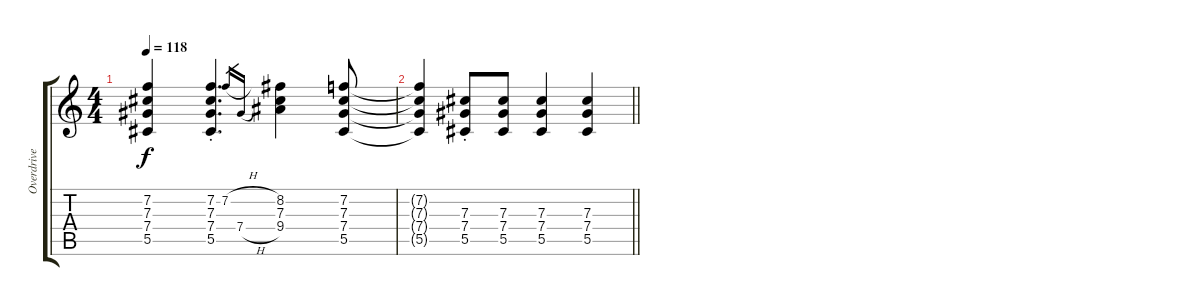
\track ("Overdrive Rhythm" "Overdrive ") {instrument overdrivenguitar}
\staff {score tabs}
\tuning (Eb4 Bb3 Gb3 Db3 Ab2 Eb2) {hide}
\ts (4 4)
\tempo 118
\clef g2
\ks c
(7.2 7.3 7.4 5.5).4{dy f} (7.2{st} 7.3{st} 7.4{st} 5.5{st}).4{d} 7.2{h}.16{gr} 7.4{h}.16{gr} (8.2 7.3 9.4).4 (7.2 7.3 7.4 5.5).8 |
\barLineRight lightlight
(7.2{t} 7.3{t} 7.4{t} 5.5{t}).4 (7.3{st} 7.4{st} 5.5{st}).8 (7.3 7.4 5.5).8 (7.3 7.4 5.5).4 (7.3 7.4 5.5).4
